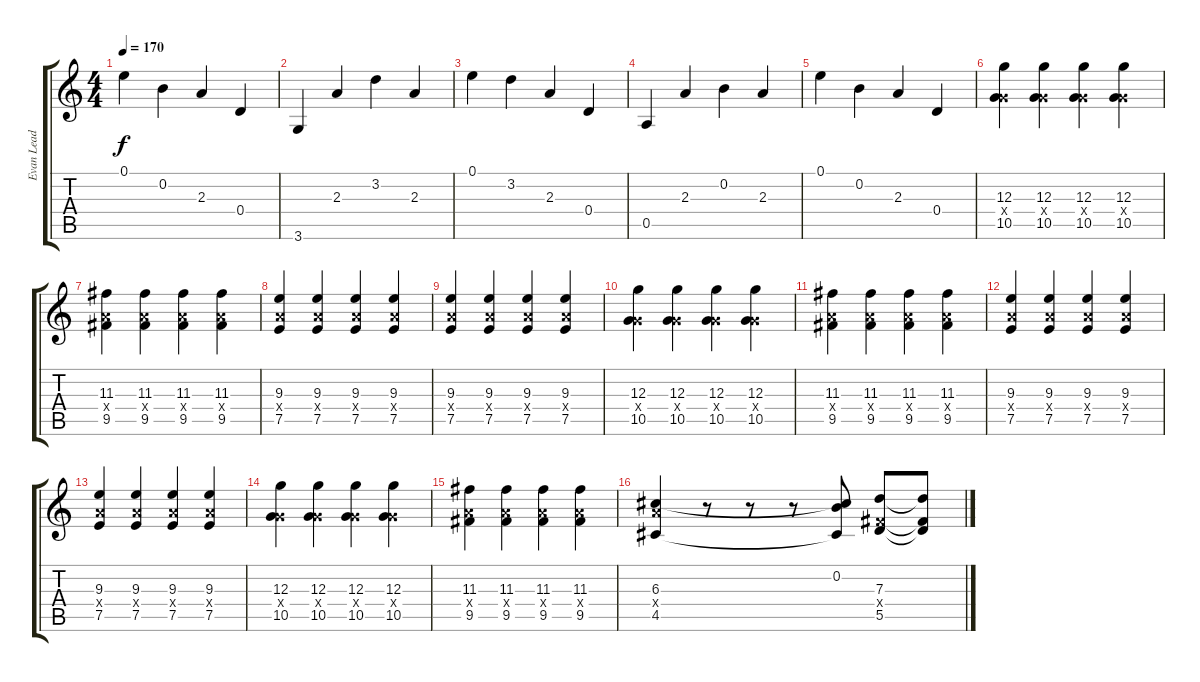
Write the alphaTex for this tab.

\track ("Evan Lead" "Evan Lead") {instrument electricguitarclean}
\staff {score tabs}
\tuning (E4 B3 G3 D3 A2 E2) {hide}
\ts (4 4)
\tempo 170
\clef g2
\ks c
0.1.4{dy f} 0.2.4 2.3.4 0.4.4 |
3.6.4 2.3.4 3.2.4 2.3.4 |
0.1.4 3.2.4 2.3.4 0.4.4 |
0.5.4 2.3.4 0.2.4 2.3.4 |
0.1.4 0.2.4 2.3.4 0.4.4 |
(12.3 5.4{x} 10.5).4 (12.3 5.4{x} 10.5).4 (12.3 5.4{x} 10.5).4 (12.3 5.4{x} 10.5).4 |
(11.3 7.4{x} 9.5).4 (11.3 7.4{x} 9.5).4 (11.3 7.4{x} 9.5).4 (11.3 7.4{x} 9.5).4 |
(9.3 7.4{x} 7.5).4 (9.3 7.4{x} 7.5).4 (9.3 7.4{x} 7.5).4 (9.3 7.4{x} 7.5).4 |
(9.3 7.4{x} 7.5).4 (9.3 7.4{x} 7.5).4 (9.3 7.4{x} 7.5).4 (9.3 7.4{x} 7.5).4 |
(12.3 5.4{x} 10.5).4 (12.3 5.4{x} 10.5).4 (12.3 5.4{x} 10.5).4 (12.3 5.4{x} 10.5).4 |
(11.3 7.4{x} 9.5).4 (11.3 7.4{x} 9.5).4 (11.3 7.4{x} 9.5).4 (11.3 7.4{x} 9.5).4 |
(9.3 7.4{x} 7.5).4 (9.3 7.4{x} 7.5).4 (9.3 7.4{x} 7.5).4 (9.3 7.4{x} 7.5).4 |
(9.3 7.4{x} 7.5).4 (9.3 7.4{x} 7.5).4 (9.3 7.4{x} 7.5).4 (9.3 7.4{x} 7.5).4 |
(12.3 5.4{x} 10.5).4 (12.3 5.4{x} 10.5).4 (12.3 5.4{x} 10.5).4 (12.3 5.4{x} 10.5).4 |
(11.3 7.4{x} 9.5).4 (11.3 7.4{x} 9.5).4 (11.3 7.4{x} 9.5).4 (11.3 7.4{x} 9.5).4 |
(6.3 7.4{x} 4.5).4 r.8 r.8 r.8 (0.2 6.3{t} 4.5{t}).8 (7.3 4.4{x} 5.5).8 (7.3{t} 4.4{t} 5.5{t}).8
